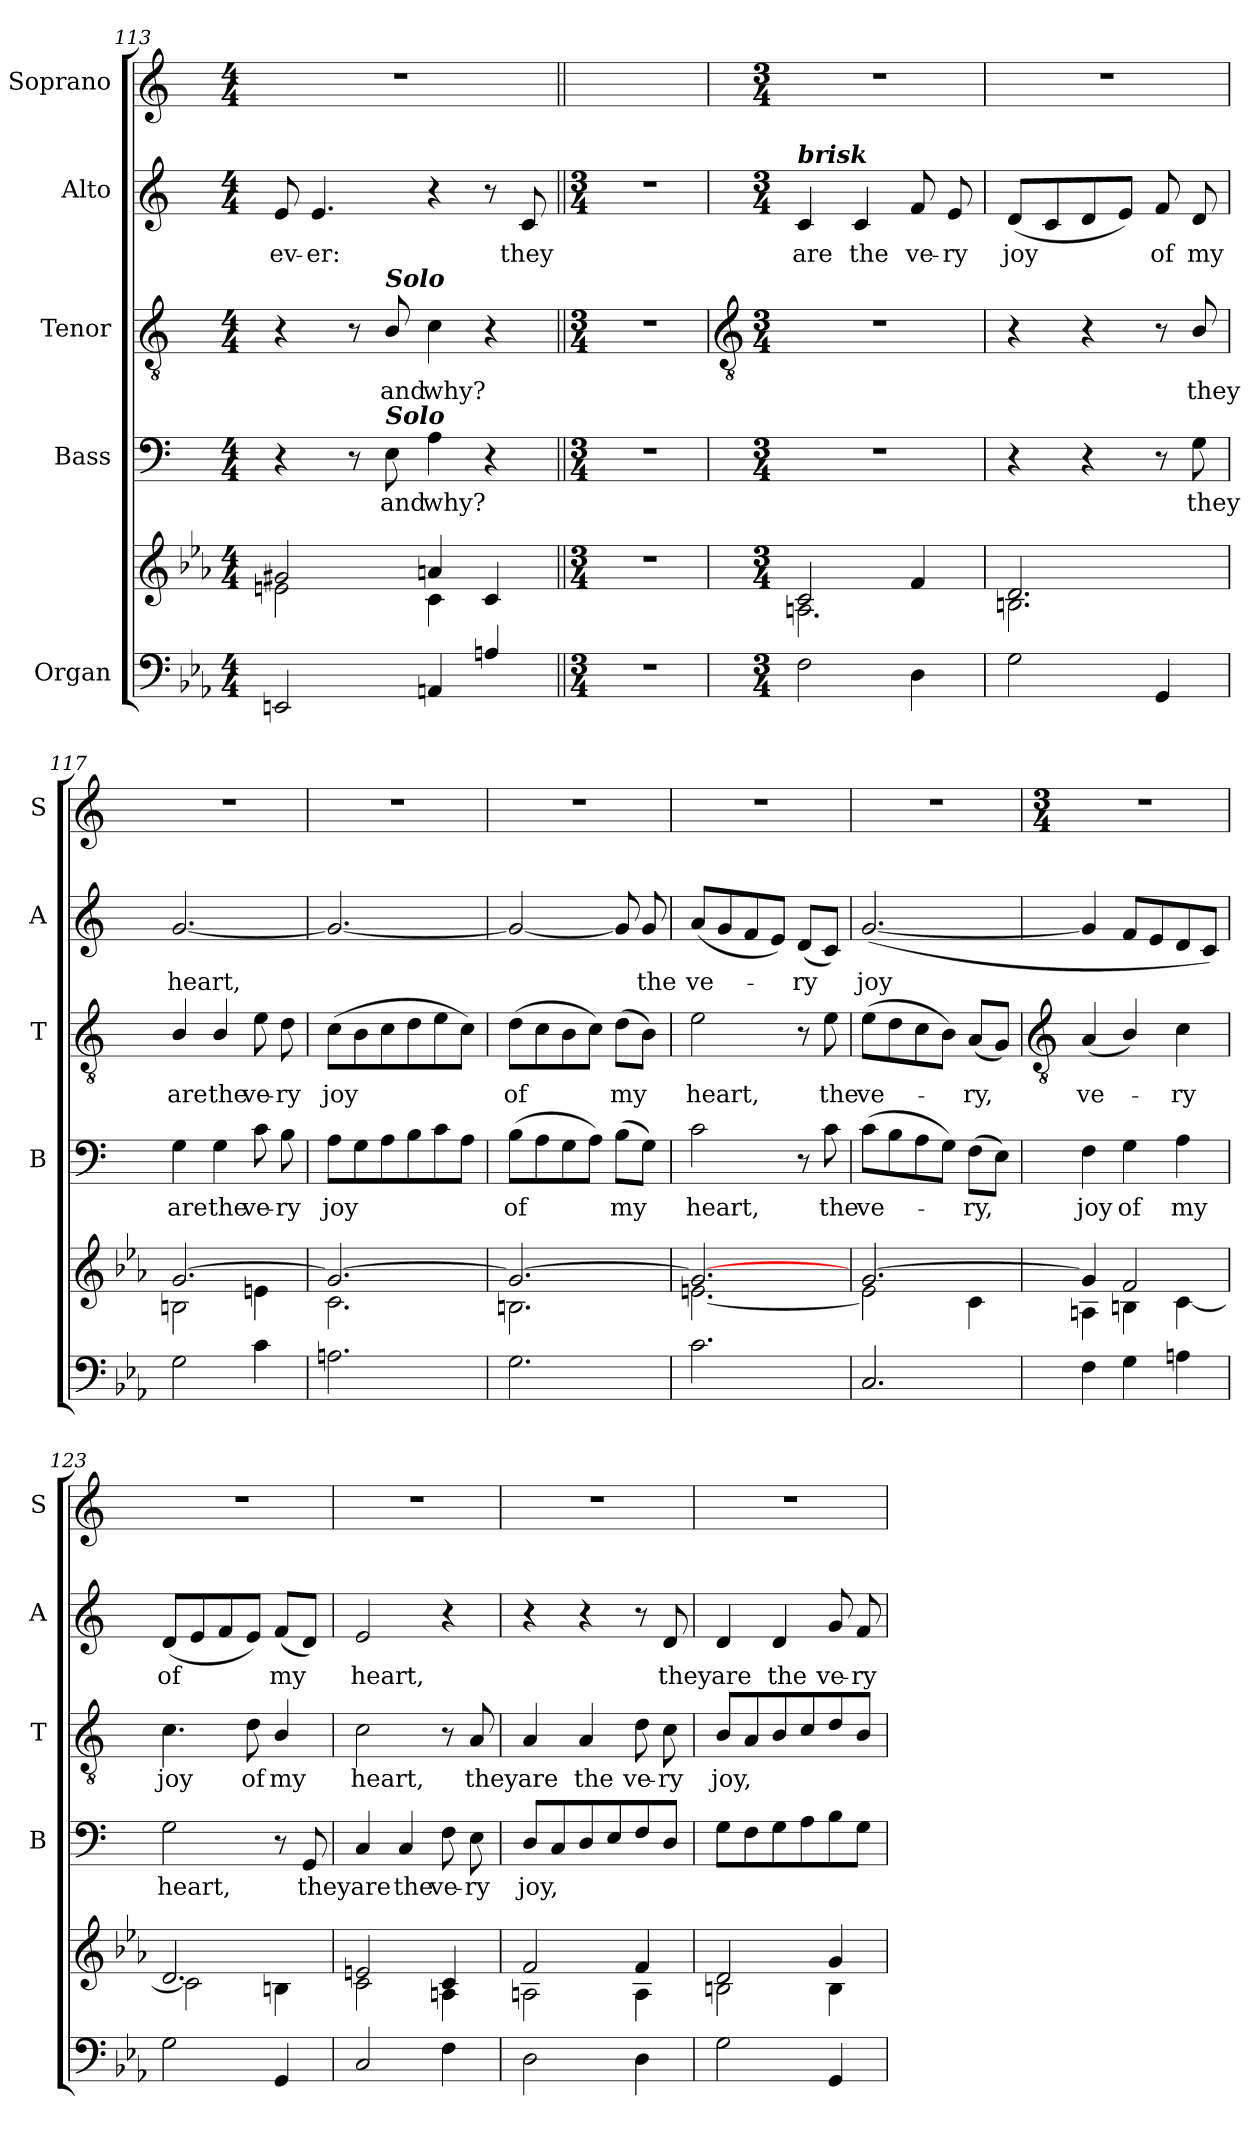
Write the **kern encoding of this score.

**kern	**kern	**kern	**text	**kern	**text	**kern	**text	**kern
*part5	*part5	*part4	*part4	*part3	*part3	*part2	*part2	*part1
*staff6	*staff5	*staff4	*staff4	*staff3	*staff3	*staff2	*staff2	*staff1
*I"Organ	*	*I"Bass	*	*I"Tenor	*	*I"Alto	*	*I"Soprano
*	*	*I'B	*	*I'T	*	*I'A	*	*I'S
*clefF4	*clefG2	*clefF4	*	*clefGv2	*	*clefG2	*	*clefG2
*k[b-e-a-]	*k[b-e-a-]	*k[]	*	*k[]	*	*k[]	*	*k[]
*E-:	*E-:	*C:	*	*C:	*	*C:	*	*C:
*M4/4	*M4/4	*M4/4	*	*M4/4	*	*M4/4	*	*M4/4
=113	=113	=113	=113	=113	=113	=113	=113	=113
*^	*^	*	*	*	*	*	*	*
!	!	!	!	!	!	!	!	!	!LO:LY:b	!
2EEn/	1ryy	2g#X/	2en\	4r	.	4r	.	8e	ev-	1r
!	!	!	!	!	!	!	!	!	!LO:LY:b	!
.	.	.	.	.	.	.	.	4.e	-er:	.
.	.	.	.	8r	.	8r	.	.	.	.
!	!	!	!	!	!	!LO:TX:a:Bi:t=Solo	!	!	!	!
!	!	!	!	!LO:TX:a:Bi:t=Solo	!	!	!	!	!	!
!	!	!	!	!	!LO:LY:b	!	!LO:LY:b	!	!	!
.	.	.	.	8E	and	8B/	and	.	.	.
!	!	!	!	!	!LO:LY:b	!	!LO:LY:b	!	!	!
4AAn/	.	4an/	4c\	4A	why?	4c	why?	4r	.	.
4An/	.	4c/	4ryy	4r	.	4r	.	8r	.	.
!	!	!	!	!	!	!	!	!	!LO:LY:b	!
.	.	.	.	.	.	.	.	8c	they	.
*v	*v	*	*	*	*	*	*	*	*	*
*	*v	*v	*	*	*	*	*	*	*
=114||	=114||	=114||	=114||	=114||	=114||	=114||	=114||	=114||
*M3/4	*M3/4	*M3/4	*	*M3/4	*	*M3/4	*	*
2.r	2.r	2.r	.	2.r	.	2.r	.	2.ryy
!!LO:LB:g=z
=115	=115	=115	=115	=115	=115	=115	=115	=115
*	*	*	*	*clefGv2	*	*	*	*
*M3/4	*M3/4	*M3/4	*	*M3/4	*	*M3/4	*	*M3/4
*	*^	*	*	*	*	*	*	*
!	!	!	!	!	!	!	!LO:TX:a:Bi:t=brisk	!	!
!	!	!	!LO:N:vis=1	!	!LO:N:vis=1	!	!	!LO:LY:b	!
2F	2c/	2.An\	2.r	.	2.r	.	4c	are	2.r
!	!	!	!	!	!	!	!	!LO:LY:b	!
.	.	.	.	.	.	.	4c	the	.
!	!	!	!	!	!	!	!	!LO:LY:b	!
4D	4f/	.	.	.	.	.	8f	ve-	.
!	!	!	!	!	!	!	!	!LO:LY:b	!
.	.	.	.	.	.	.	8e	-ry	.
=116	=116	=116	=116	=116	=116	=116	=116	=116	=116
!	!	!	!	!	!	!	!	!LO:LY:b	!
2G	2.d/	2.Bn\	4r	.	4r	.	(<8dL	joy	2.r
.	.	.	.	.	.	.	8c	.	.
.	.	.	4r	.	4r	.	8d	.	.
.	.	.	.	.	.	.	8eJ)	.	.
!	!	!	!	!	!	!	!	!LO:LY:b	!
4GG	.	.	8r	.	8r	.	8f	of	.
!	!	!	!	!LO:LY:b	!	!LO:LY:b	!	!LO:LY:b	!
.	.	.	8G	they	8B/	they	8d	my	.
=117	=117	=117	=117	=117	=117	=117	=117	=117	=117
!	!	!	!	!LO:LY:b	!	!LO:LY:b	!	!LO:LY:b	!
2G	[2.g/	2Bn\	4G	are	4B/	are	[2.g	heart,	2.r
!	!	!	!	!LO:LY:b	!	!LO:LY:b	!	!	!
.	.	.	4G	the	4B/	the	.	.	.
!	!	!	!	!LO:LY:b	!	!LO:LY:b	!	!	!
4c	.	4en\	8c	ve-	8e	ve-	.	.	.
!	!	!	!	!LO:LY:b	!	!LO:LY:b	!	!	!
.	.	.	8B	-ry	8d	-ry	.	.	.
=118	=118	=118	=118	=118	=118	=118	=118	=118	=118
!	!	!	!	!LO:LY:b	!	!LO:LY:b	!	!	!
2.An	2.g/_	2.c\	8AL	joy	(>8cL	joy	2.g_	.	2.r
.	.	.	8G	.	8B	.	.	.	.
.	.	.	8A	.	8c	.	.	.	.
.	.	.	8B	.	8d	.	.	.	.
.	.	.	8c	.	8e	.	.	.	.
.	.	.	8AJ	.	8cJ)	.	.	.	.
=119	=119	=119	=119	=119	=119	=119	=119	=119	=119
!	!	!	!	!LO:LY:b	!	!LO:LY:b	!	!	!
2.G	2.g/_	2.Bn\	(>8BL	of	(>8dL	of	2g_	.	2.r
.	.	.	8A	.	8c	.	.	.	.
.	.	.	8G	.	8B	.	.	.	.
.	.	.	8AJ)	.	8cJ)	.	.	.	.
!	!	!	!	!LO:LY:b	!	!LO:LY:b	!	!	!
.	.	.	(>8BL	my	(>8dL	my	8g]	.	.
!	!	!	!	!	!	!	!	!LO:LY:b	!
.	.	.	8GJ)	.	8BJ)	.	8g	the	.
=120	=120	=120	=120	=120	=120	=120	=120	=120	=120
!	!	!	!	!LO:LY:b	!	!LO:LY:b	!	!LO:LY:b	!
2.c	2.g/_	[2.en\	2c	heart,	2e	heart,	(<8aL	ve-	2.r
.	.	.	.	.	.	.	8g	.	.
.	.	.	.	.	.	.	8f	.	.
.	.	.	.	.	.	.	8eJ)	.	.
!	!	!	!	!	!	!	!	!LO:LY:b	!
.	.	.	8r	.	8r	.	(<8dL	ry	.
!	!	!	!	!LO:LY:b	!	!LO:LY:b	!	!	!
.	.	.	8c	the	8e	the	8cJ)	.	.
=121	=121	=121	=121	=121	=121	=121	=121	=121	=121
!	!	!	!	!LO:LY:b	!	!LO:LY:b	!	!LO:LY:b	!
2.C	[2.g/	2e\]	(>8cL	ve-	(>8eL	ve-	(<[2.g	joy	2.r
.	.	.	8B	.	8d	.	.	.	.
.	.	.	8A	.	8c	.	.	.	.
.	.	.	8GJ)	.	8BJ)	.	.	.	.
!	!	!	!	!LO:LY:b	!	!LO:LY:b	!	!	!
.	.	4c\	(>8FL	ry,	(<8AL	ry,	.	.	.
.	.	.	8EJ)	.	8GJ)	.	.	.	.
!!LO:LB:g=z
=122	=122	=122	=122	=122	=122	=122	=122	=122	=122
*	*	*	*	*	*clefGv2	*	*	*	*
*	*	*	*	*	*	*	*	*	*M3/4
!	!	!	!	!LO:LY:b	!	!LO:LY:b	!	!	!
4F	4g/]	4An\	4F	joy	(<4A	ve-	4g]	.	2.r
!	!	!	!	!LO:LY:b	!	!	!	!	!
4G	2f/	4Bn\	4G	of	4B/)	.	8fL	.	.
.	.	.	.	.	.	.	8e	.	.
!	!	!	!	!LO:LY:b	!	!LO:LY:b	!	!	!
4An	.	[4c\	4A	my	4c	ry	8d	.	.
.	.	.	.	.	.	.	8cJ)	.	.
=123	=123	=123	=123	=123	=123	=123	=123	=123	=123
!	!	!	!	!LO:LY:b	!	!LO:LY:b	!	!LO:LY:b	!
2G	2.d/	2c\]	2G	heart,	4.c	joy	(<8dL	of	2.r
.	.	.	.	.	.	.	8e	.	.
.	.	.	.	.	.	.	8f	.	.
!	!	!	!	!	!	!LO:LY:b	!	!	!
.	.	.	.	.	8d	of	8eJ)	.	.
!	!	!	!	!	!	!LO:LY:b	!	!LO:LY:b	!
4GG	.	4Bn\	8r	.	4B/	my	(<8fL	my	.
!	!	!	!	!LO:LY:b	!	!	!	!	!
.	.	.	8GG	they	.	.	8dJ)	.	.
=124	=124	=124	=124	=124	=124	=124	=124	=124	=124
!	!	!	!	!LO:LY:b	!	!LO:LY:b	!	!LO:LY:b	!
2C	2en/	2c\	4C	are	2c	heart,	2e	heart,	2.r
!	!	!	!	!LO:LY:b	!	!	!	!	!
.	.	.	4C	the	.	.	.	.	.
!	!	!	!	!LO:LY:b	!	!	!	!	!
4F	4c/	4An\	8F	ve-	8r	.	4r	.	.
!	!	!	!	!LO:LY:b	!	!LO:LY:b	!	!	!
.	.	.	8E	-ry	8A	they	.	.	.
=125	=125	=125	=125	=125	=125	=125	=125	=125	=125
!	!	!	!	!LO:LY:b	!	!LO:LY:b	!	!	!
2D	2f/	2An\	8D/L	joy,	4A	are	4r	.	2.r
.	.	.	8C/	.	.	.	.	.	.
!	!	!	!	!	!	!LO:LY:b	!	!	!
.	.	.	8D/	.	4A	the	4r	.	.
.	.	.	8E/	.	.	.	.	.	.
!	!	!	!	!	!	!LO:LY:b	!	!	!
4D	4f/	4A\	8F/	.	8d	ve-	8r	.	.
!	!	!	!	!	!	!LO:LY:b	!	!LO:LY:b	!
.	.	.	8D/J	.	8c	-ry	8d	they	.
=126	=126	=126	=126	=126	=126	=126	=126	=126	=126
!	!	!	!	!	!	!LO:LY:b	!	!LO:LY:b	!
2G	2d/	2Bn\	8GL	.	8B/L	joy,	4d	are	2.r
.	.	.	8F	.	8A/	.	.	.	.
!	!	!	!	!	!	!	!	!LO:LY:b	!
.	.	.	8G	.	8B/	.	4d	the	.
.	.	.	8A	.	8c/	.	.	.	.
!	!	!	!	!	!	!	!	!LO:LY:b	!
4GG	4g/	4B\	8B	.	8d/	.	8g	ve-	.
!	!	!	!	!	!	!	!	!LO:LY:b	!
.	.	.	8GJ	.	8B/J	.	8f	-ry	.
*	*v	*v	*	*	*	*	*	*	*
=	=	=	=	=	=	=	=	=
*-	*-	*-	*-	*-	*-	*-	*-	*-
